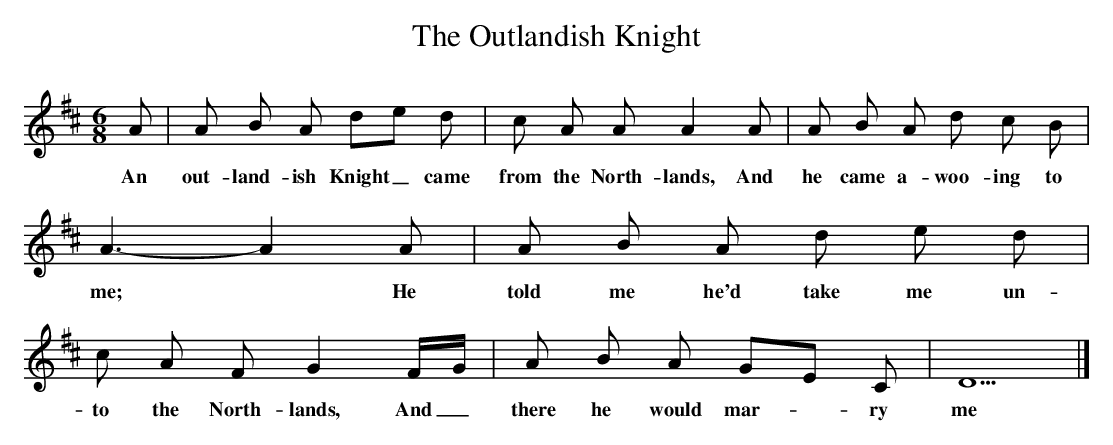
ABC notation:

X:1
T:The Outlandish Knight
M:6/8
L:1/8
K:Amix
A |A B A de d |c A A A2 A |A B A d c B |
w:An out-land-ish Knight_ came from the North-lands, And he came a-woo-ing to
A3-A2 A |A B A d e d |c A F G2 F/G/ |A B A GE C | D5  |]
w:me;* He told me he'd take me un-to the North-lands, And_ there he would mar--ry me
